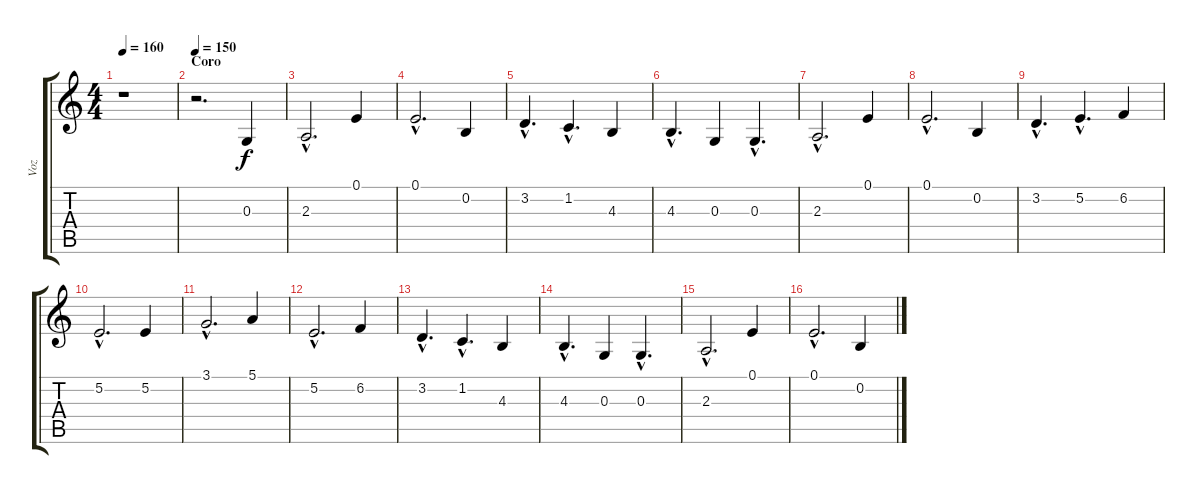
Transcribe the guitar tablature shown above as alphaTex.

\track ("Voz" "Voz") {instrument lead2sawtooth}
\staff {score tabs}
\tuning (E4 B3 G3 D3 A2 E2) {hide}
\ts (4 4)
\tempo 160
\clef g2
\ks c
r.1{dy f} |
\section ("" "Coro")
\tempo 150
r.2{d} 0.3.4 |
2.3{hac}.2{d} 0.1.4 |
0.1{hac}.2{d} 0.2.4 |
3.2{hac}.4{d} 1.2{hac}.4{d} 4.3.4 |
4.3{hac}.4{d} 0.3.4 0.3{hac}.4{d} |
2.3{hac}.2{d} 0.1.4 |
0.1{hac}.2{d} 0.2.4 |
3.2{hac}.4{d} 5.2{hac}.4{d} 6.2.4 |
5.2{hac}.2{d} 5.2.4 |
3.1{hac}.2{d} 5.1.4 |
5.2{hac}.2{d} 6.2.4 |
3.2{hac}.4{d} 1.2{hac}.4{d} 4.3.4 |
4.3{hac}.4{d} 0.3.4 0.3{hac}.4{d} |
2.3{hac}.2{d} 0.1.4 |
0.1{hac}.2{d} 0.2.4
